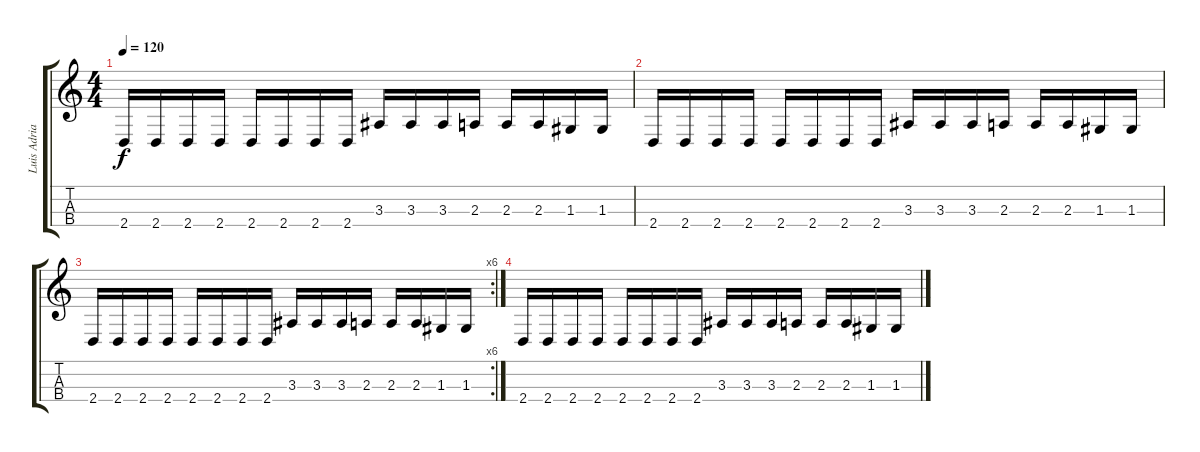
\track ("Luis Adrian " "Luis Adria") {instrument distortionguitar}
\staff {score tabs}
\tuning (A3 D3 G2 C2) {hide}
\ts (4 4)
\tempo 120
\clef g2
\ks c
2.4.16{dy f} 2.4.16 2.4.16 2.4.16 2.4.16 2.4.16 2.4.16 2.4.16 3.3.16 3.3.16 3.3.16 2.3.16 2.3.16 2.3.16 1.3.16 1.3.16 |
2.4.16 2.4.16 2.4.16 2.4.16 2.4.16 2.4.16 2.4.16 2.4.16 3.3.16 3.3.16 3.3.16 2.3.16 2.3.16 2.3.16 1.3.16 1.3.16 |
\rc 6
2.4.16 2.4.16 2.4.16 2.4.16 2.4.16 2.4.16 2.4.16 2.4.16 3.3.16 3.3.16 3.3.16 2.3.16 2.3.16 2.3.16 1.3.16 1.3.16 |
2.4.16 2.4.16 2.4.16 2.4.16 2.4.16 2.4.16 2.4.16 2.4.16 3.3.16 3.3.16 3.3.16 2.3.16 2.3.16 2.3.16 1.3.16 1.3.16
